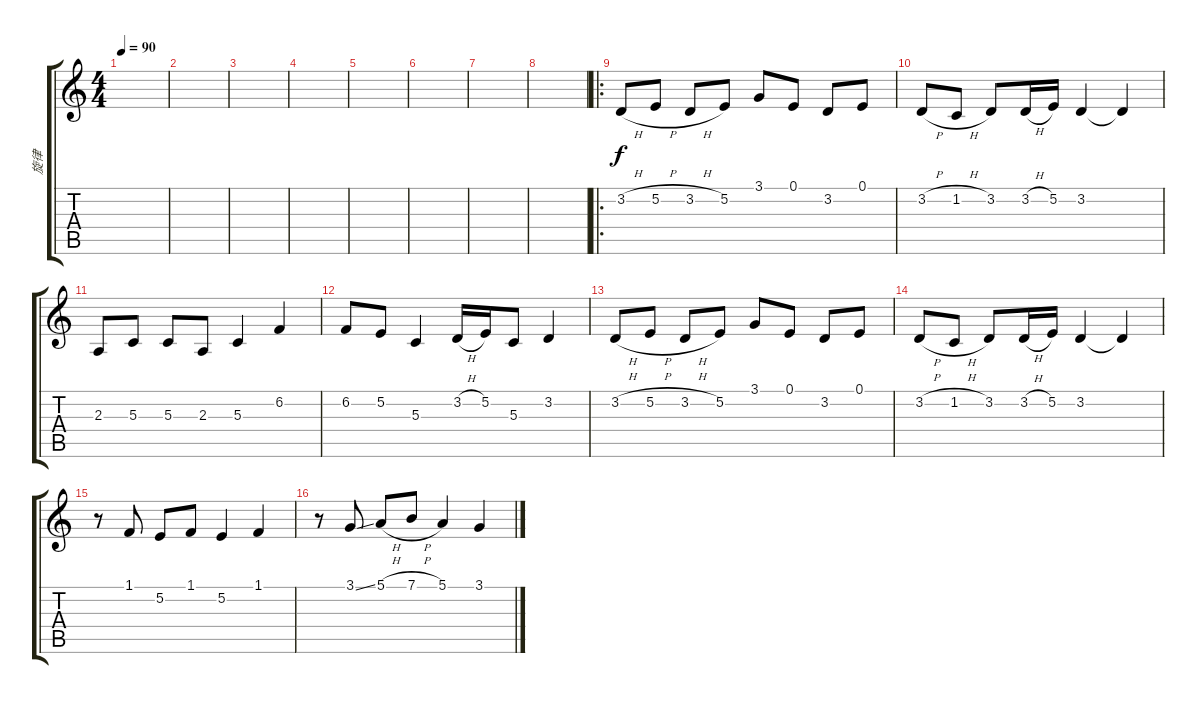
\track ("旋律" "旋律") {instrument englishhorn}
\staff {score tabs}
\tuning (E4 B3 G3 D3 A2 E2) {hide}
\ts (4 4)
\tempo 90
\clef g2
\ks c
|
|
|
|
|
|
|
|
\ro
3.2{h}.8 5.2{h}.8 3.2{h}.8 5.2.8 3.1.8 0.1.8 3.2.8 0.1.8 |
3.2{h}.8 1.2{h}.8 3.2.8 3.2{h}.16 5.2.16 3.2.4 3.2{t}.4 |
2.3.8 5.3.8 5.3.8 2.3.8 5.3.4 6.2.4 |
6.2.8 5.2.8 5.3.4 3.2{h}.16 5.2.16 5.3.8 3.2.4 |
3.2{h}.8 5.2{h}.8 3.2{h}.8 5.2.8 3.1.8 0.1.8 3.2.8 0.1.8 |
3.2{h}.8 1.2{h}.8 3.2.8 3.2{h}.16 5.2.16 3.2.4 3.2{t}.4 |
r.8 1.1.8 5.2.8 1.1.8 5.2.4 1.1.4 |
r.8 3.1{ss}.8 5.1{h}.8 7.1{h}.8 5.1.4 3.1.4
